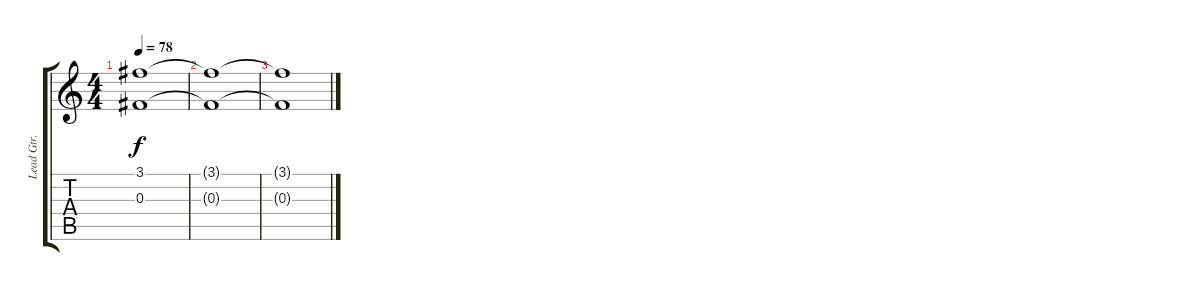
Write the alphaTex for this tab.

\track ("Lead Gtr." "Lead Gtr.") {instrument distortionguitar}
\staff {score tabs}
\tuning (Eb4 Bb3 Gb3 Db3 Ab2 Db2) {hide}
\ts (4 4)
\tempo 78
\clef g2
\ks c
(3.1{t} 0.3{t}).1{dy f} |
(3.1{t} 0.3{t}).1 |
(3.1{t} 0.3{t}).1
